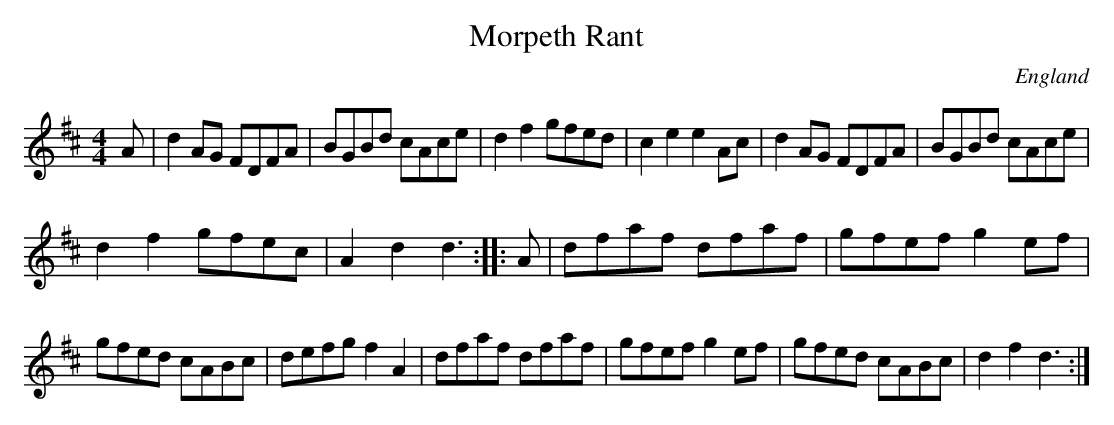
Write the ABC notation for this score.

X:1
T:Morpeth Rant
O:England
M:4/4
K:D
A|\
d2AG FDFA|BGBd cAce|d2f2 gfed|c2e2 e2Ac|\
d2AG FDFA|BGBd cAce|
d2f2 gfec|A2d2 d3::\
A|\
dfaf dfaf|gfef g2ef|
gfed cABc|defg f2A2|\
dfaf dfaf|gfef g2ef|gfed cABc|d2f2 d3:|
